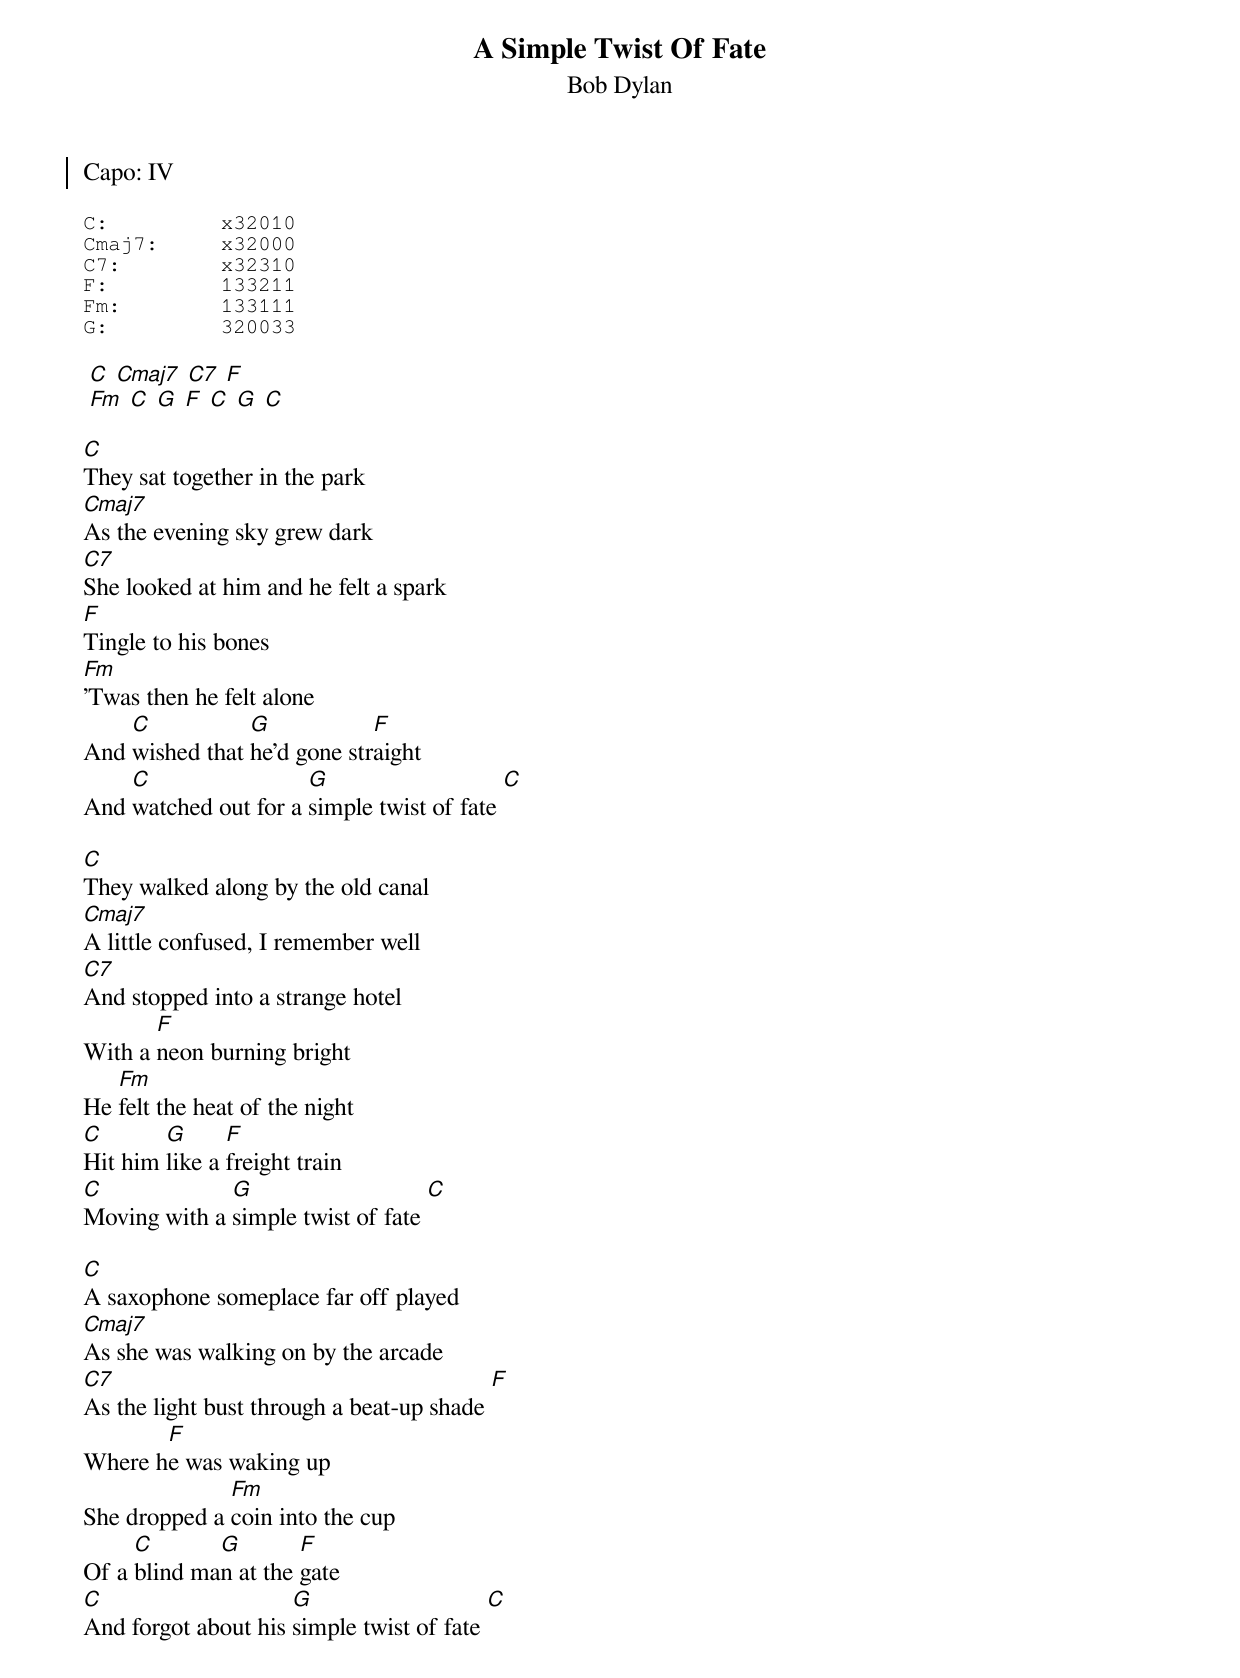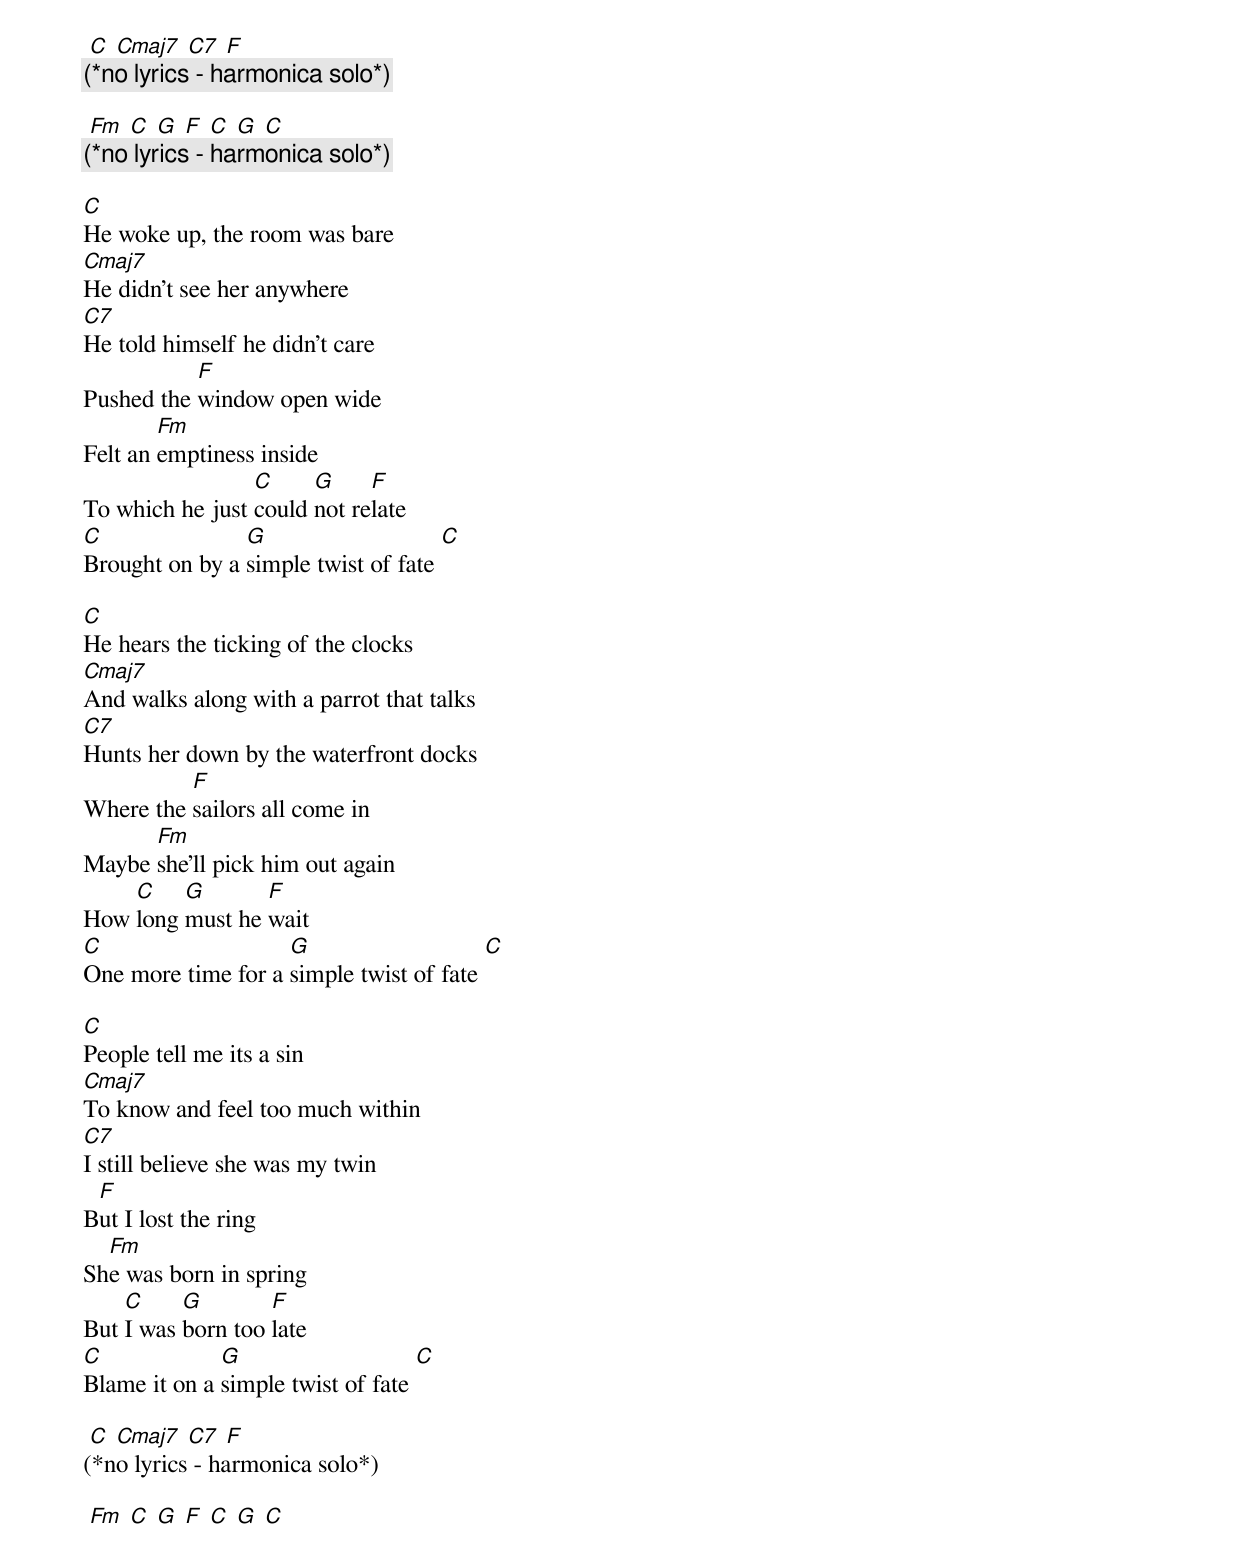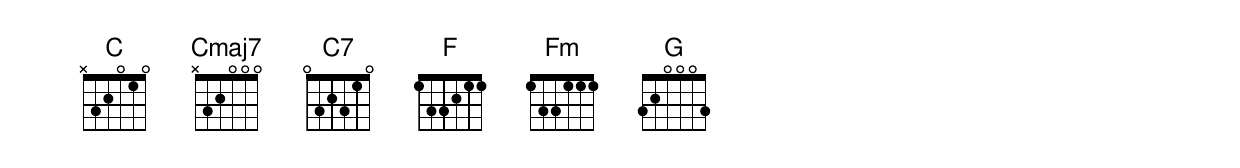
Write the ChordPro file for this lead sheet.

{title: A Simple Twist Of Fate}
{subtitle: Bob Dylan}

{soc}
Capo: IV
{eoc}

{sot}
C:         x32010
Cmaj7:     x32000
C7:        x32310
F:         133211
Fm:        133111
G:         320033
{eot}

 [C] [Cmaj7] [C7] [F]
 [Fm] [C] [G] [F] [C] [G] [C]

[C]They sat together in the park
[Cmaj7]As the evening sky grew dark
[C7]She looked at him and he felt a spark
[F]Tingle to his bones
[Fm]'Twas then he felt alone
And [C]wished that [G]he'd gone str[F]aight
And [C]watched out for a [G]simple twist of fate [C]

[C]They walked along by the old canal
[Cmaj7]A little confused, I remember well
[C7]And stopped into a strange hotel
With a [F]neon burning bright
He [Fm]felt the heat of the night
[C]Hit him [G]like a [F]freight train
[C]Moving with a [G]simple twist of fate [C]

[C]A saxophone someplace far off played
[Cmaj7]As she was walking on by the arcade
[C7]As the light bust through a beat-up shade [F]
Where h[F]e was waking up
She dropped a [Fm]coin into the cup
Of a [C]blind ma[G]n at the [F]gate
[C]And forgot about his [G]simple twist of fate [C]

 [C] [Cmaj7] [C7] [F]
{c:(*no lyrics - harmonica solo*)}

 [Fm] [C] [G] [F] [C] [G] [C]
{c:(*no lyrics - harmonica solo*)}

[C]He woke up, the room was bare
[Cmaj7]He didn't see her anywhere
[C7]He told himself he didn't care
Pushed the [F]window open wide
Felt an [Fm]emptiness inside
To which he just [C]could [G]not re[F]late
[C]Brought on by a [G]simple twist of fate [C]

[C]He hears the ticking of the clocks
[Cmaj7]And walks along with a parrot that talks
[C7]Hunts her down by the waterfront docks
Where the [F]sailors all come in
Maybe [Fm]she'll pick him out again
How [C]long [G]must he [F]wait
[C]One more time for a [G]simple twist of fate [C]

[C]People tell me its a sin
[Cmaj7]To know and feel too much within
[C7]I still believe she was my twin
B[F]ut I lost the ring
Sh[Fm]e was born in spring
But [C]I was [G]born too [F]late
[C]Blame it on a [G]simple twist of fate [C]

 [C] [Cmaj7] [C7] [F]
(*no lyrics - harmonica solo*)

 [Fm] [C] [G] [F] [C] [G] [C]
